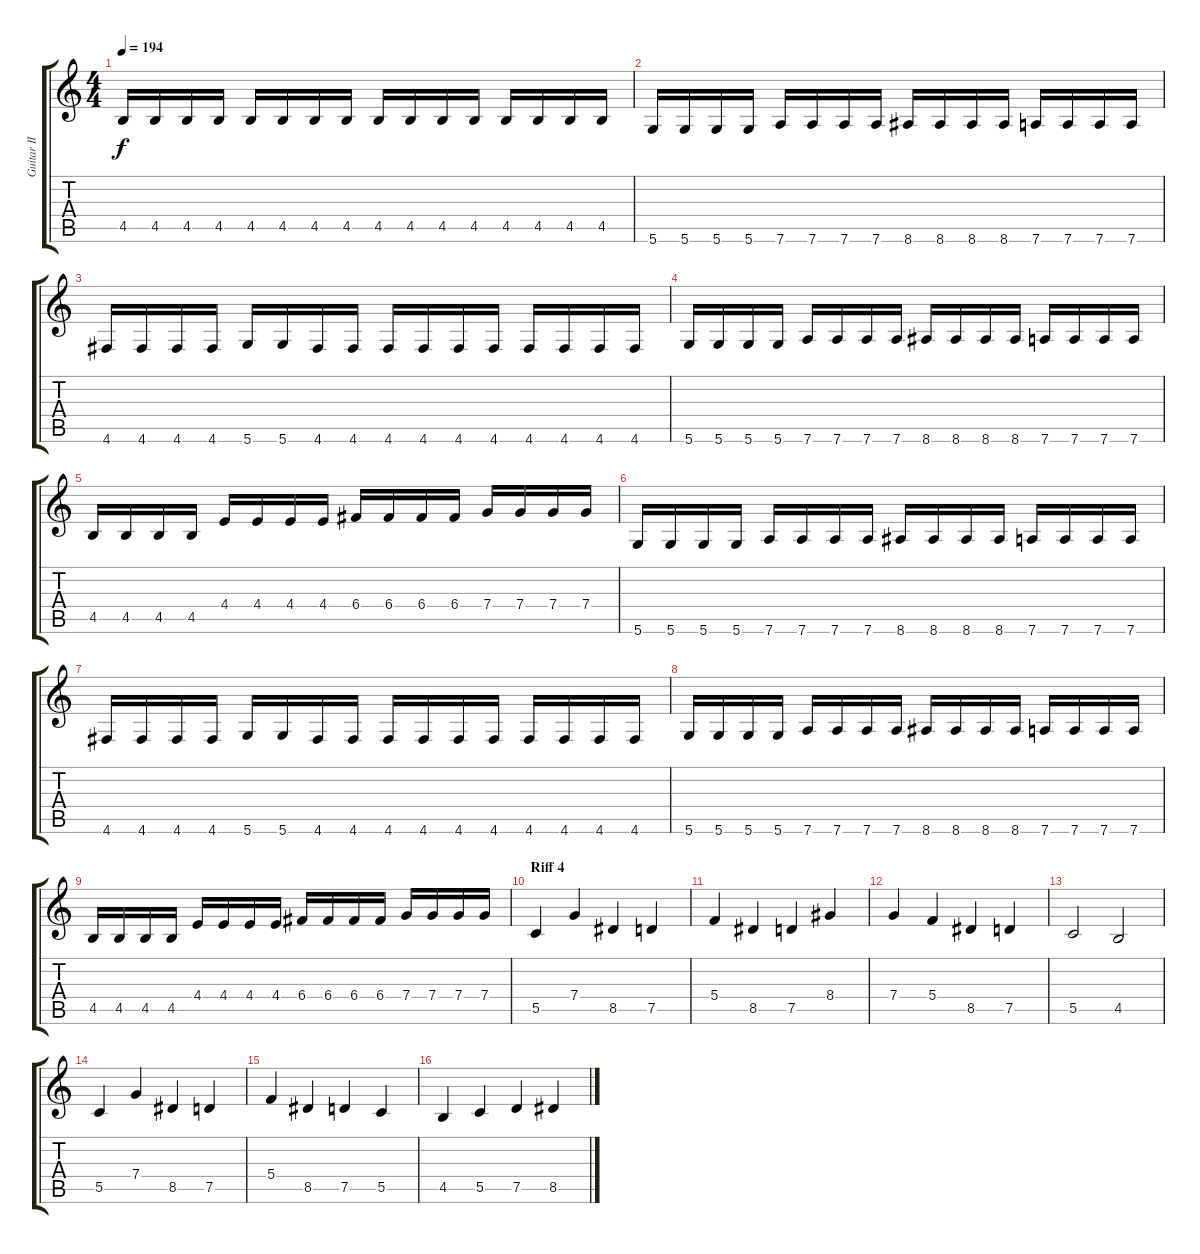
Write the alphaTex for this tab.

\track ("Guitar II" "Guitar II") {instrument distortionguitar}
\staff {score tabs}
\tuning (D4 A3 F3 C3 G2 D2) {hide}
\ts (4 4)
\tempo 194
\clef g2
\ks c
4.5.16{dy f} 4.5.16 4.5.16 4.5.16 4.5.16 4.5.16 4.5.16 4.5.16 4.5.16 4.5.16 4.5.16 4.5.16 4.5.16 4.5.16 4.5.16 4.5.16 |
5.6.16 5.6.16 5.6.16 5.6.16 7.6.16 7.6.16 7.6.16 7.6.16 8.6.16 8.6.16 8.6.16 8.6.16 7.6.16 7.6.16 7.6.16 7.6.16 |
4.6.16 4.6.16 4.6.16 4.6.16 5.6.16 5.6.16 4.6.16 4.6.16 4.6.16 4.6.16 4.6.16 4.6.16 4.6.16 4.6.16 4.6.16 4.6.16 |
5.6.16 5.6.16 5.6.16 5.6.16 7.6.16 7.6.16 7.6.16 7.6.16 8.6.16 8.6.16 8.6.16 8.6.16 7.6.16 7.6.16 7.6.16 7.6.16 |
4.5.16 4.5.16 4.5.16 4.5.16 4.4.16 4.4.16 4.4.16 4.4.16 6.4.16 6.4.16 6.4.16 6.4.16 7.4.16 7.4.16 7.4.16 7.4.16 |
5.6.16 5.6.16 5.6.16 5.6.16 7.6.16 7.6.16 7.6.16 7.6.16 8.6.16 8.6.16 8.6.16 8.6.16 7.6.16 7.6.16 7.6.16 7.6.16 |
4.6.16 4.6.16 4.6.16 4.6.16 5.6.16 5.6.16 4.6.16 4.6.16 4.6.16 4.6.16 4.6.16 4.6.16 4.6.16 4.6.16 4.6.16 4.6.16 |
5.6.16 5.6.16 5.6.16 5.6.16 7.6.16 7.6.16 7.6.16 7.6.16 8.6.16 8.6.16 8.6.16 8.6.16 7.6.16 7.6.16 7.6.16 7.6.16 |
4.5.16 4.5.16 4.5.16 4.5.16 4.4.16 4.4.16 4.4.16 4.4.16 6.4.16 6.4.16 6.4.16 6.4.16 7.4.16 7.4.16 7.4.16 7.4.16 |
\section ("" "Riff 4")
5.5.4 7.4.4 8.5.4 7.5.4 |
5.4.4 8.5.4 7.5.4 8.4.4 |
7.4.4 5.4.4 8.5.4 7.5.4 |
5.5.2 4.5.2 |
5.5.4 7.4.4 8.5.4 7.5.4 |
5.4.4 8.5.4 7.5.4 5.5.4 |
4.5.4 5.5.4 7.5.4 8.5.4
